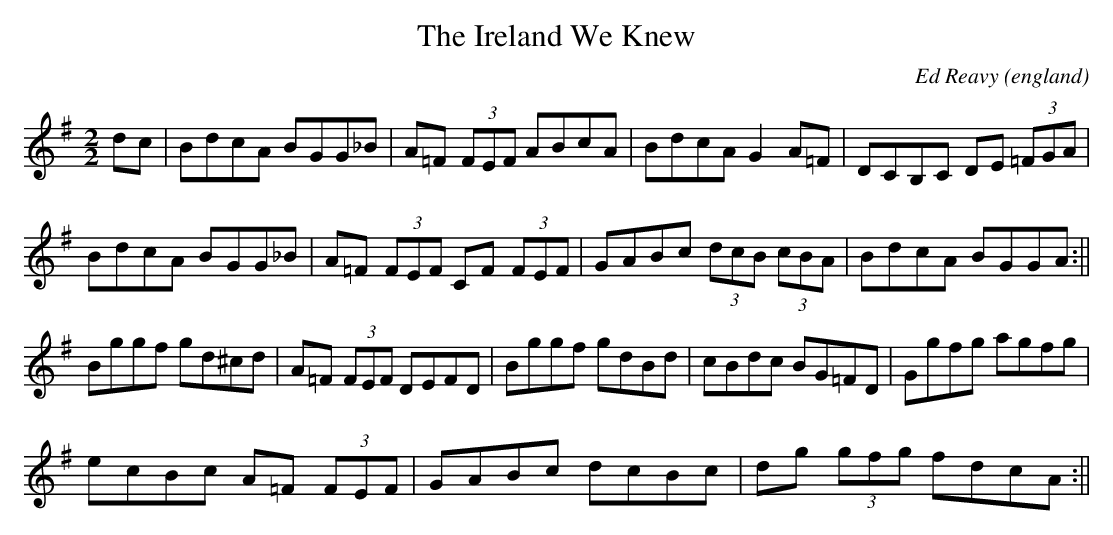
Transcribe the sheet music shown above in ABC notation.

X:1
T:The Ireland We Knew
O:england
C:Ed Reavy
M:2/2
L:1/8
K:G
dc|BdcA BGG_B|A=F (3FEF ABcA|BdcA G2 A=F|DCB,C DE (3=FGA|
BdcA BGG_B|A=F (3FEF CF (3FEF|GABc (3dcB (3cBA|BdcA BGGA:||
Bggf gd^cd|A=F (3FEF DEFD|Bggf gdBd|cBdc BG=FD|Ggfg agfg|
ecBc A=F (3FEF|GABc dcBc|dg (3gfg fdcA:||
